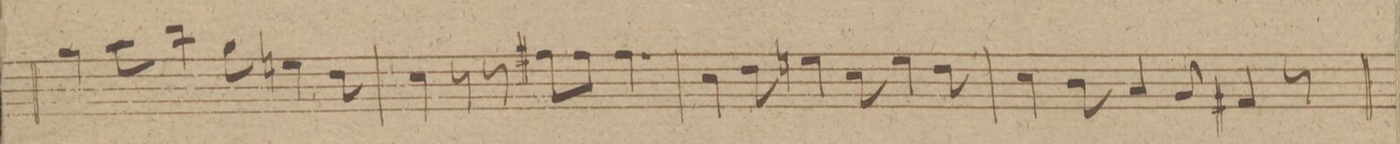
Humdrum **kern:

**kern	**dynam
*I"Trombone Alto.	*
*clefC3	*
*k[f#]	*
*M9/8	*
4a\	.
8b\	.
4cc\	.
8a\	.
4fn\	.
8e\	.
=80	=80
4d\	.
8r	.
8r	.
8g#X\L	.
8g#\J	.
4.g#\	.
=81	=81
4d\	.
8e\	.
4fn\	.
8d\	.
4f\	.
8e\	.
=82	=82
4d\	.
8c\	.
4B/	.
8A/	.
4G#X/	.
8r	.
=83	=83
*-	*-
